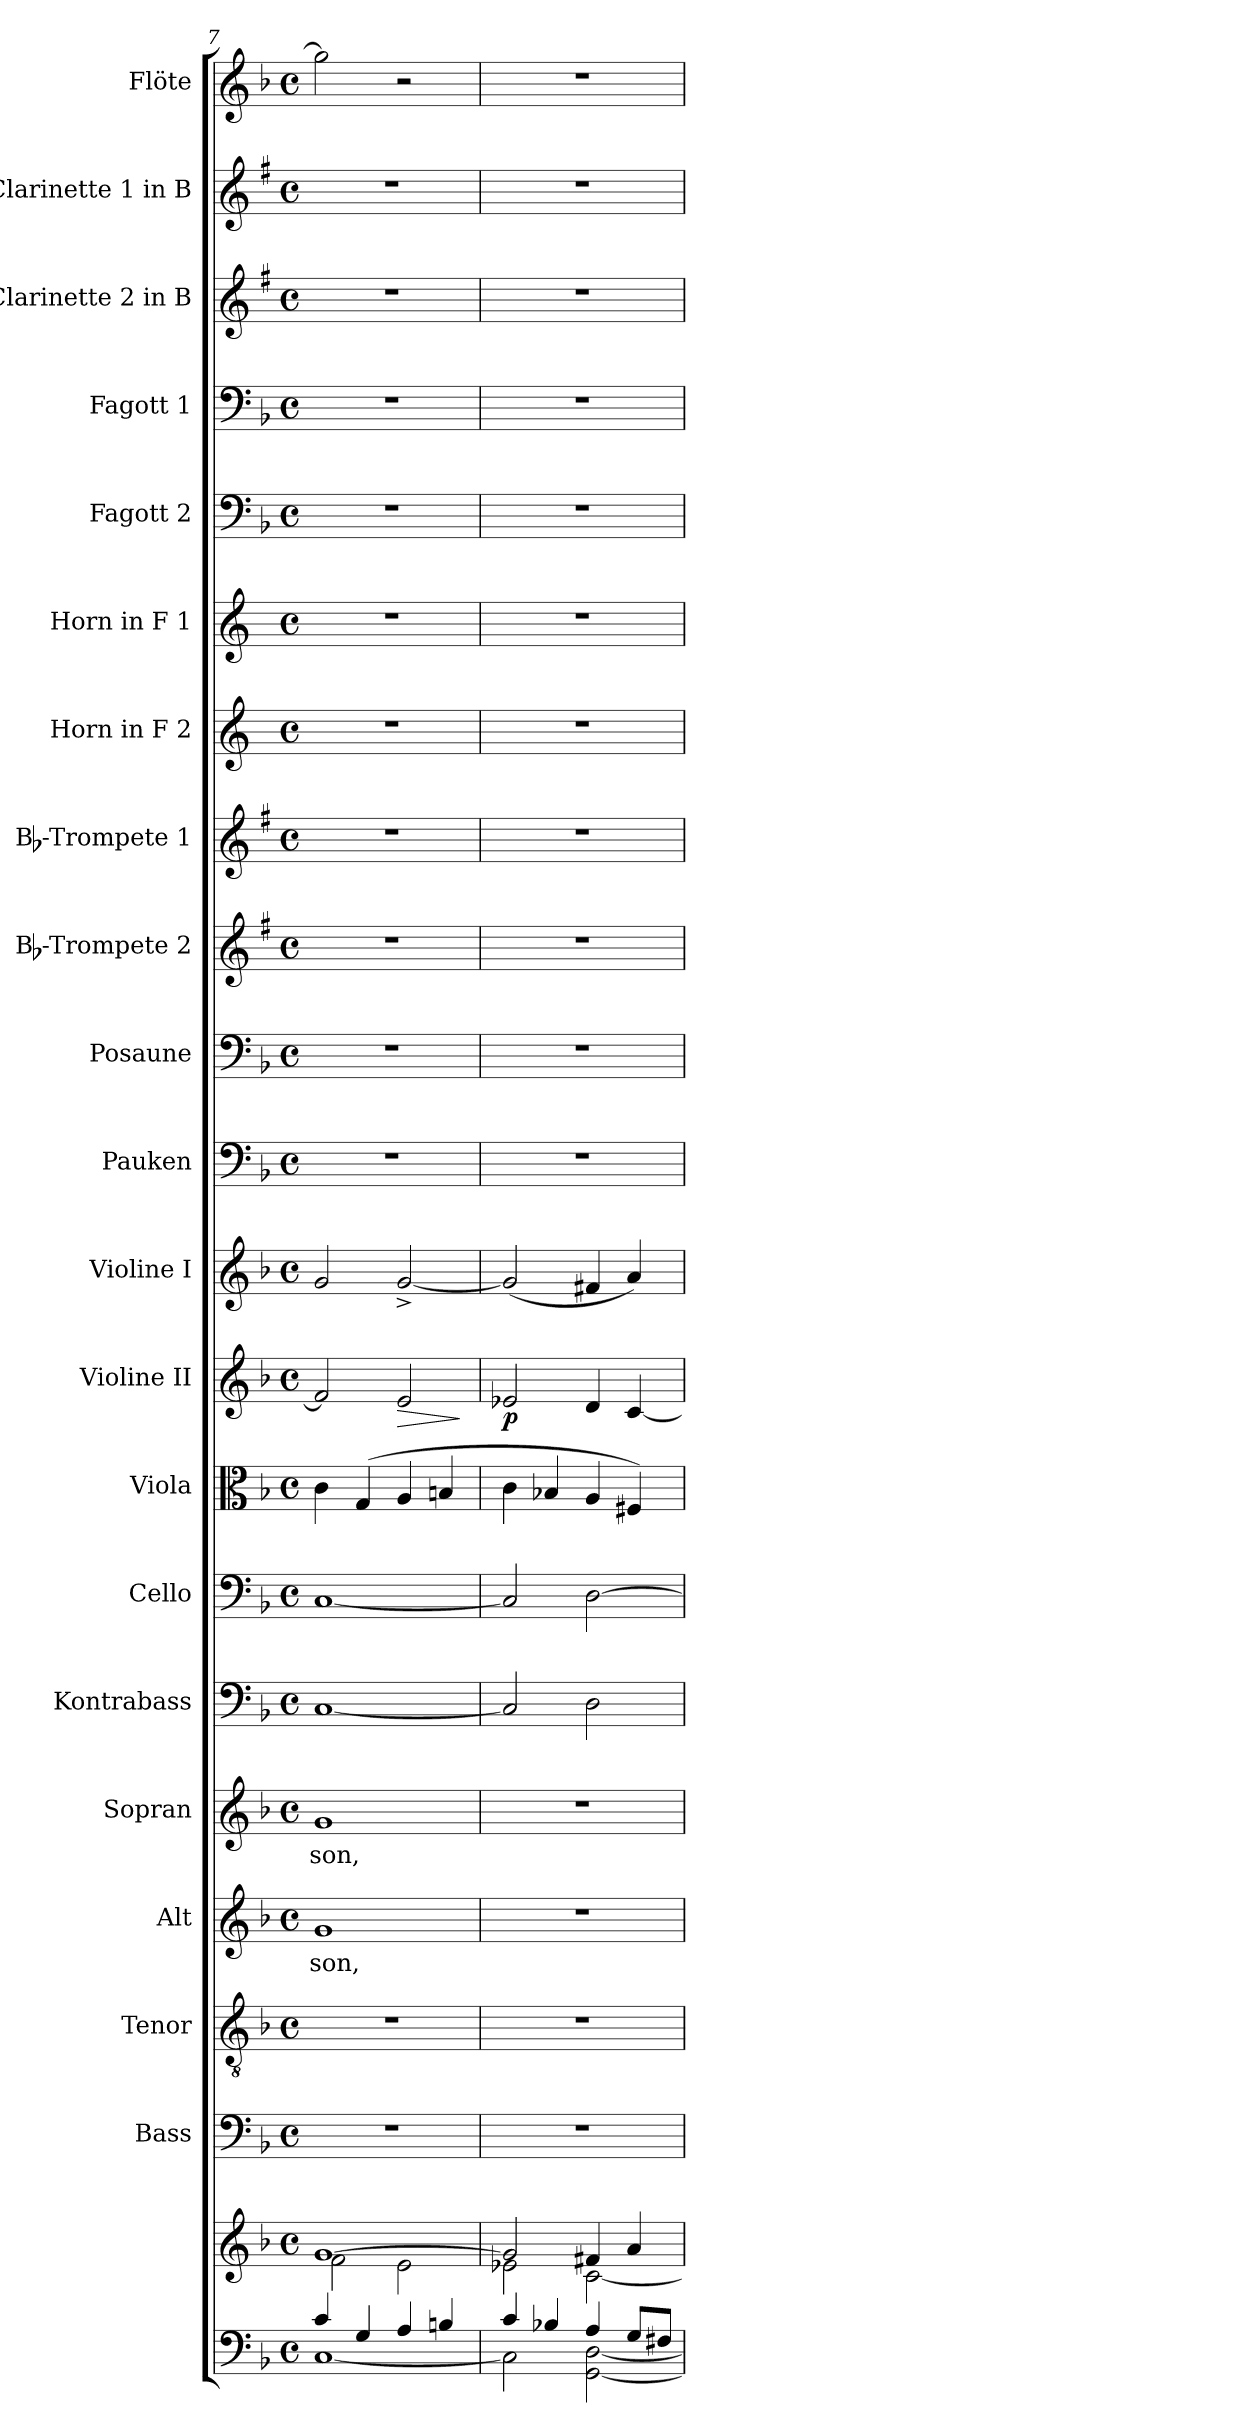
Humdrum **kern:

**kern	**kern	**kern	**kern	**kern	**text	**kern	**text	**kern	**kern	**kern	**kern	**dynam	**kern	**kern	**kern	**kern	**kern	**kern	**kern	**kern	**kern	**kern	**kern	**kern
*part21	*part21	*part20	*part19	*part18	*part18	*part17	*part17	*part16	*part15	*part14	*part13	*part13	*part12	*part11	*part10	*part9	*part8	*part7	*part6	*part5	*part4	*part3	*part2	*part1
*staff22	*staff21	*staff20	*staff19	*staff18	*staff18	*staff17	*staff17	*staff16	*staff15	*staff14	*staff13	*staff13	*staff12	*staff11	*staff10	*staff9	*staff8	*staff7	*staff6	*staff5	*staff4	*staff3	*staff2	*staff1
*	*	*I"Bass	*I"Tenor	*I"Alt	*	*I"Sopran	*	*I"Kontrabass	*I"Cello	*I"Viola	*I"Violine II	*	*I"Violine I	*I"Pauken	*I"Posaune	*I"Bb-Trompete 2	*I"Bb-Trompete 1	*I"Horn in F 2	*I"Horn in F 1	*I"Fagott 2	*I"Fagott 1	*I"Clarinette 2 in B	*I"Clarinette 1 in B	*I"Flöte
*	*	*I'B.	*I'T.	*I'A.	*	*I'S.	*	*I'Kb.	*	*I'Vla.	*I'Vl. II	*	*I'Vl. I	*I'Pk.	*I'Pos.	*I'Bb Trp. 2	*I'Bb Trp. 1	*	*	*I'Fg. 2	*I'Fg. 1	*I'Clar. 2	*I'Clar.1	*I'Fl.
*clefF4	*clefG2	*clefF4	*clefGv2	*clefG2	*	*clefG2	*	*clefF4	*clefF4	*clefC3	*clefG2	*	*clefG2	*clefF4	*clefF4	*clefG2	*clefG2	*clefG2	*clefG2	*clefF4	*clefF4	*clefG2	*clefG2	*clefG2
*	*	*	*	*	*	*	*	*ITrd7c12	*	*	*	*	*	*	*	*ITrd1c2	*ITrd1c2	*ITrd4c7	*ITrd4c7	*	*	*ITrd1c2	*ITrd1c2	*
*k[b-]	*k[b-]	*k[b-]	*k[b-]	*k[b-]	*	*k[b-]	*	*k[b-]	*k[b-]	*k[b-]	*k[b-]	*	*k[b-]	*k[b-]	*k[b-]	*k[b-]	*k[b-]	*k[b-]	*k[b-]	*k[b-]	*k[b-]	*k[b-]	*k[b-]	*k[b-]
*F:	*F:	*F:	*F:	*F:	*	*F:	*	*F:	*F:	*F:	*F:	*	*F:	*F:	*F:	*F:	*F:	*F:	*F:	*F:	*F:	*F:	*F:	*F:
*M4/4	*M4/4	*M4/4	*M4/4	*M4/4	*	*M4/4	*	*M4/4	*M4/4	*M4/4	*M4/4	*	*M4/4	*M4/4	*M4/4	*M4/4	*M4/4	*M4/4	*M4/4	*M4/4	*M4/4	*M4/4	*M4/4	*M4/4
*met(c)	*met(c)	*met(c)	*met(c)	*met(c)	*	*met(c)	*	*met(c)	*met(c)	*met(c)	*met(c)	*	*met(c)	*met(c)	*met(c)	*met(c)	*met(c)	*met(c)	*met(c)	*met(c)	*met(c)	*met(c)	*met(c)	*met(c)
=7	=7	=7	=7	=7	=7	=7	=7	=7	=7	=7	=7	=7	=7	=7	=7	=7	=7	=7	=7	=7	=7	=7	=7	=7
*^	*^	*	*	*	*	*	*	*	*	*	*	*	*	*	*	*	*	*	*	*	*	*	*	*
!	!	!	!	!	!	!	!LO:LY:b	!	!LO:LY:b	!	!	!	!	!	!	!	!	!	!	!	!	!	!	!	!	!
4c/	[<1C	[>1g	2f\	1r	1r	1g	-son,	1g	-son,	[1CC	[1C	4c\	2f/]	.	2g/	1r	1r	1r	1r	1r	1r	1r	1r	1r	1r	2gg\]
4G/	.	.	.	.	.	.	.	.	.	.	.	(4G/	.	.	.	.	.	.	.	.	.	.	.	.	.	.
!	!	!	!	!	!	!	!	!	!	!	!	!	!	!LO:HP:b	!	!	!	!	!	!	!	!	!	!	!	!
4A/	.	.	2e\	.	.	.	.	.	.	.	.	4A/	2e/	>	[2g^</	.	.	.	.	.	.	.	.	.	.	2r
4Bn/	.	.	.	.	.	.	.	.	.	.	.	4Bn/	.	.	.	.	.	.	.	.	.	.	.	.	.	.
*v	*v	*	*	*	*	*	*	*	*	*	*	*	*	*	*	*	*	*	*	*	*	*	*	*	*	*
*	*v	*v	*	*	*	*	*	*	*	*	*	*	*	*	*	*	*	*	*	*	*	*	*	*	*
.	.	.	.	.	.	.	.	.	.	.	.	]	.	.	.	.	.	.	.	.	.	.	.	.
=8	=8	=8	=8	=8	=8	=8	=8	=8	=8	=8	=8	=8	=8	=8	=8	=8	=8	=8	=8	=8	=8	=8	=8	=8
*^	*^	*	*	*	*	*	*	*	*	*	*	*	*	*	*	*	*	*	*	*	*	*	*	*
!	!	!	!	!	!	!	!	!	!	!	!	!	!	!LO:DY:b	!	!	!	!	!	!	!	!	!	!	!	!
4c/	2C\]	2g/]	2e-X\	1r	1r	1r	.	1r	.	2CC/]	2C/]	4c\	2e-X/	p	(<2g/]	1r	1r	1r	1r	1r	1r	1r	1r	1r	1r	1r
4B-X/	.	.	.	.	.	.	.	.	.	.	.	4B-X/	.	.	.	.	.	.	.	.	.	.	.	.	.	.
4A/	[<2GG\ [<2D\	4f#X/	[<2c\	.	.	.	.	.	.	2DD\	[2D\	4A/	4d/	.	4f#X/	.	.	.	.	.	.	.	.	.	.	.
8G/L	.	4a/	.	.	.	.	.	.	.	.	.	4F#X/)	[4c/	.	4a/)	.	.	.	.	.	.	.	.	.	.	.
8F#X/J	.	.	.	.	.	.	.	.	.	.	.	.	.	.	.	.	.	.	.	.	.	.	.	.	.	.
*v	*v	*	*	*	*	*	*	*	*	*	*	*	*	*	*	*	*	*	*	*	*	*	*	*	*	*
*	*v	*v	*	*	*	*	*	*	*	*	*	*	*	*	*	*	*	*	*	*	*	*	*	*	*
=	=	=	=	=	=	=	=	=	=	=	=	=	=	=	=	=	=	=	=	=	=	=	=	=
*-	*-	*-	*-	*-	*-	*-	*-	*-	*-	*-	*-	*-	*-	*-	*-	*-	*-	*-	*-	*-	*-	*-	*-	*-
